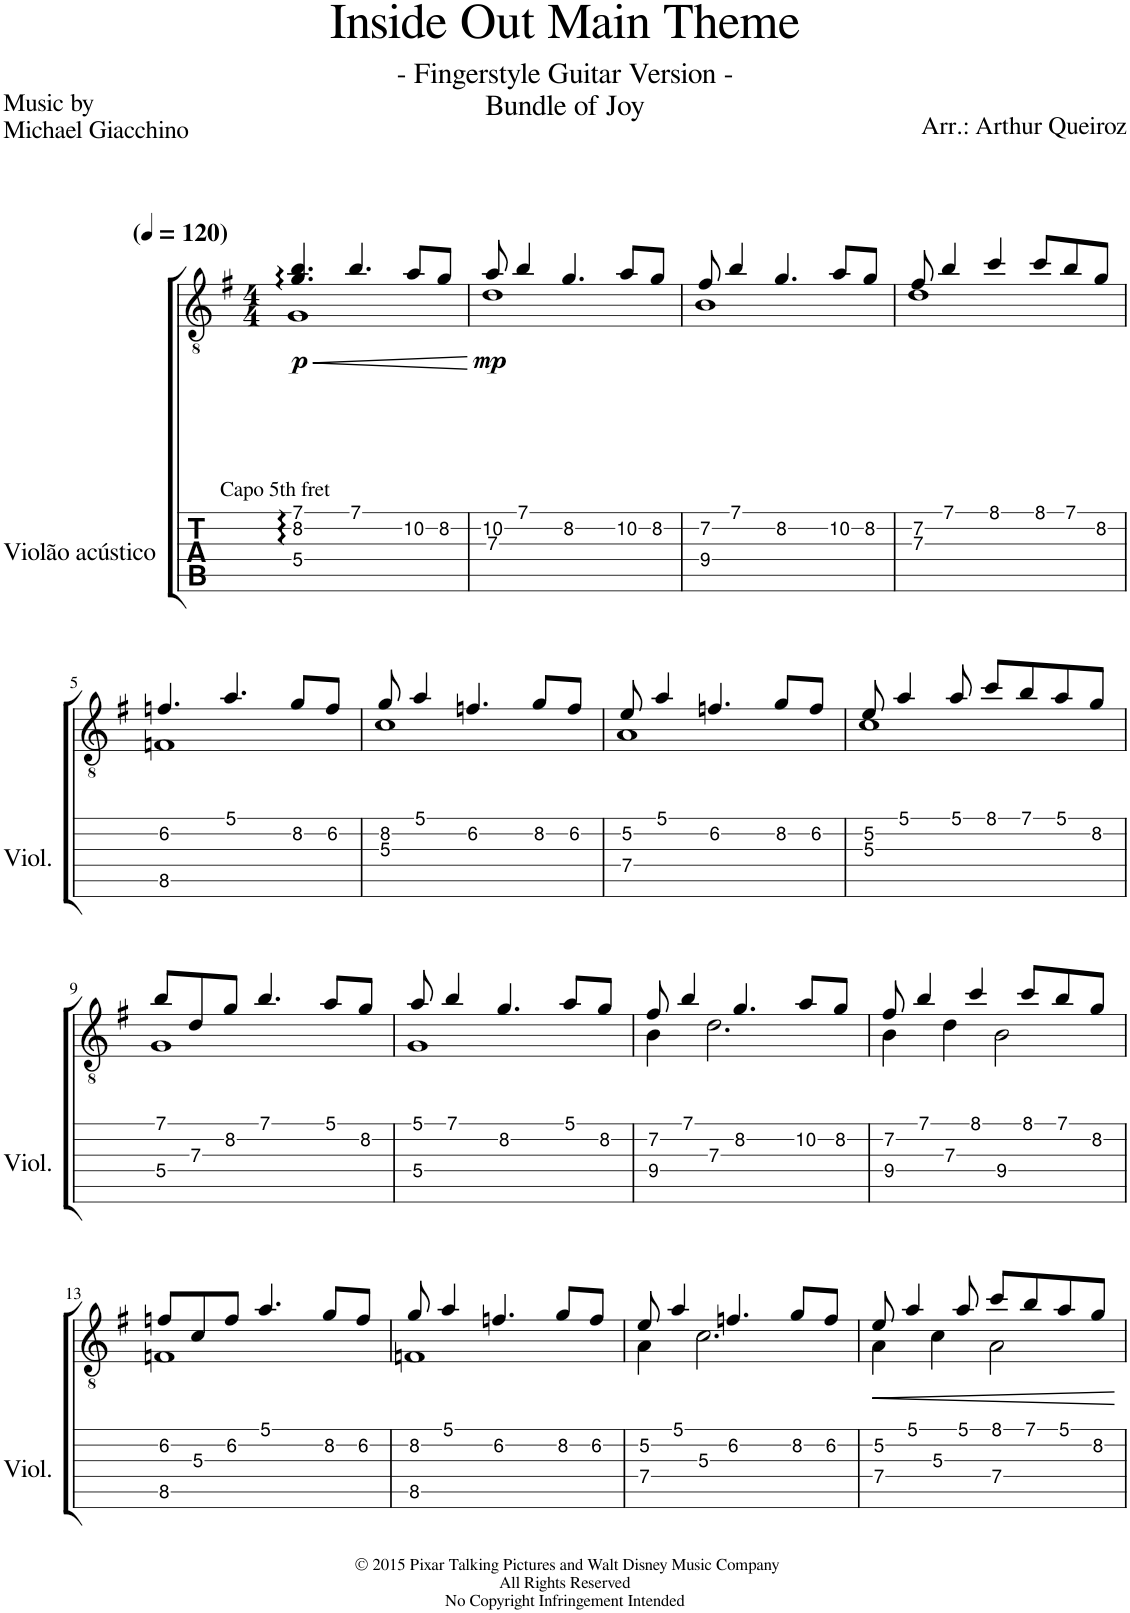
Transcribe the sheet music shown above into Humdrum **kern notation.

**kern	**kern	**dynam
*part2	*part1	*part1
*staff2	*staff1	*staff1
*I"Violão acústico	*I"Violão acústico	*
*I'Viol.	*	*
*stria6	*	*
*	*clefGv2	*
*k[f#]	*k[f#]	*
*M4/4	*M4/4	*
*MM120	*MM120	*
=1	=1	=1
*^	*	*
!	!	!LO:TX:b:t=Capo 5th fret	!
!	!	!	!LO:HP:b
*	*	*^	*
!	!	!	!	!LO:DY:n=1:b
4.g 4.b	1G	4.g/ 4.b/	1G	< p
4.b	.	4.b/	.	.
8aL	.	8a/L	.	.
8gJ	.	8g/J	.	.
*v	*v	*	*	*
*	*v	*v	*
.	.	[
=2	=2	=2
*^	*^	*
!	!	!	!	!LO:DY:b
8a	1d	8a/	1d	mp
4b	.	4b/	.	.
4.g	.	4.g/	.	.
8aL	.	8a/L	.	.
8gJ	.	8g/J	.	.
=3	=3	=3	=3	=3
8f#	1B	8f#/	1B	.
4b	.	4b/	.	.
4.g	.	4.g/	.	.
8aL	.	8a/L	.	.
8gJ	.	8g/J	.	.
=4	=4	=4	=4	=4
8f#	1d	8f#/	1d	.
4b	.	4b/	.	.
4cc	.	4cc/	.	.
8cc	.	8cc/L	.	.
8bL	.	8b/	.	.
8gJ	.	8g/J	.	.
!!LO:LB:g=z	!!
=5	=5	=5	=5	=5
4.fn	1Fn	4.fn/	1Fn	.
4.a	.	4.a/	.	.
8gL	.	8g/L	.	.
8fJ	.	8f/J	.	.
=6	=6	=6	=6	=6
8g	1c	8g/	1c	.
4a	.	4a/	.	.
4.fn	.	4.fn/	.	.
8gL	.	8g/L	.	.
8fJ	.	8f/J	.	.
=7	=7	=7	=7	=7
8e	1A	8e/	1A	.
4a	.	4a/	.	.
4.fn	.	4.fn/	.	.
8gL	.	8g/L	.	.
8fJ	.	8f/J	.	.
=8	=8	=8	=8	=8
8e	1c	8e/	1c	.
4a	.	4a/	.	.
8a	.	8a/	.	.
8ccL	.	8cc/L	.	.
8bJ	.	8b/	.	.
8aL	.	8a/	.	.
8gJ	.	8g/J	.	.
!!LO:LB:g=z	!!
=9	=9	=9	=9	=9
8bL	1G	8b/L	1G	.
8dJ	.	8d/	.	.
8g	.	8g/J	.	.
4.b	.	4.b/	.	.
8aL	.	8a/L	.	.
8gJ	.	8g/J	.	.
=10	=10	=10	=10	=10
8a	1G	8a/	1G	.
4b	.	4b/	.	.
4.g	.	4.g/	.	.
8aL	.	8a/L	.	.
8gJ	.	8g/J	.	.
=11	=11	=11	=11	=11
8f#	4B	8f#/	4B\	.
4b	.	4b/	.	.
.	2.d	.	2.d\	.
4.g	.	4.g/	.	.
8aL	.	8a/L	.	.
8gJ	.	8g/J	.	.
=12	=12	=12	=12	=12
8f#	4B	8f#/	4B\	.
4b	.	4b/	.	.
.	4d	.	4d\	.
4cc	.	4cc/	.	.
.	2B	.	2B\	.
8cc	.	8cc/L	.	.
8bL	.	8b/	.	.
8gJ	.	8g/J	.	.
!!LO:LB:g=z	!!
=13	=13	=13	=13	=13
8fnL	1Fn	8fn/L	1Fn	.
8cJ	.	8c/	.	.
8f	.	8f/J	.	.
4.a	.	4.a/	.	.
8gL	.	8g/L	.	.
8fJ	.	8f/J	.	.
=14	=14	=14	=14	=14
8g	1Fn	8g/	1Fn	.
4a	.	4a/	.	.
4.fn	.	4.fn/	.	.
8gL	.	8g/L	.	.
8fJ	.	8f/J	.	.
=15	=15	=15	=15	=15
8e	4A	8e/	4A\	.
4a	.	4a/	.	.
.	2.c	.	2.c\	.
4.fn	.	4.fn/	.	.
8gL	.	8g/L	.	.
8fJ	.	8f/J	.	.
=16	=16	=16	=16	=16
!	!	!	!	!LO:HP:b
8e	4A	8e/	4A\	<
4a	.	4a/	.	.
.	4c	.	4c\	.
8a	.	8a/	.	.
8ccL	2A	8cc/L	2A\	.
8bJ	.	8b/	.	.
8aL	.	8a/	.	.
8gJ	.	8g/J	.	.
*v	*v	*	*	*
*	*v	*v	*
.	.	[
=	=	=
*-	*-	*-
